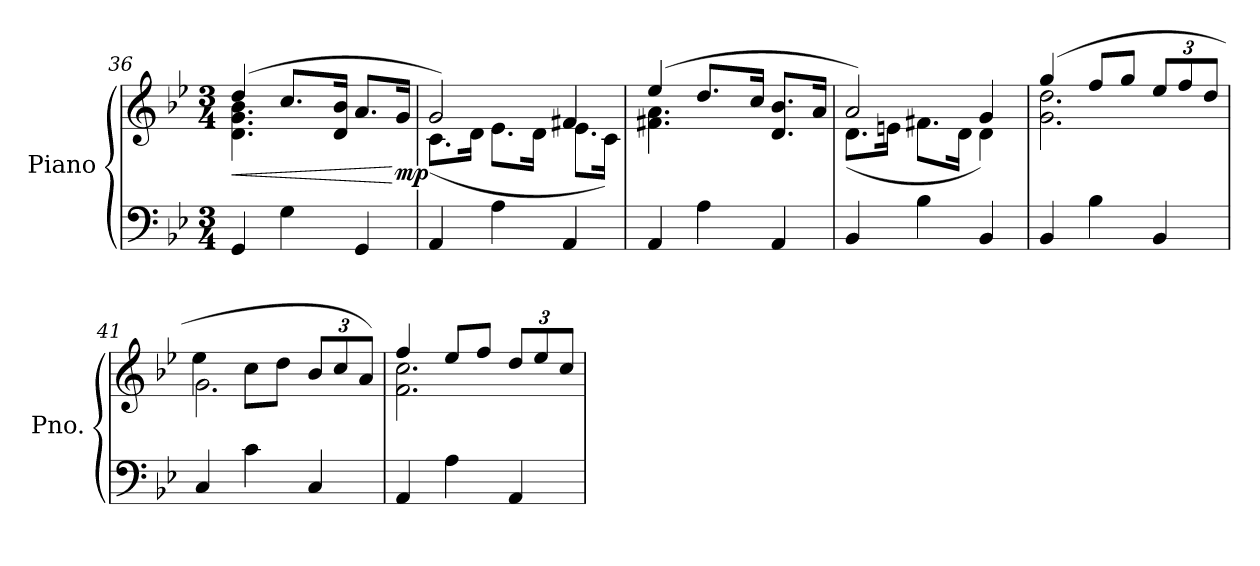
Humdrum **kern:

**kern	**kern	**dynam
*part1	*part1	*part1
*staff2	*staff1	*staff1/2
*I"Piano	*	*
*I'Pno.	*	*
*clefF4	*clefG2	*
*k[b-e-]	*k[b-e-]	*
*M3/4	*M3/4	*
=36	=36	=36
!	!	!LO:HP:b
*	*^	*
4GG/	(>4dd/	4.d\ 4.g\ 4.b-\	<
4G\	8.cc/L	.	.
.	.	4.ryy	.
.	16d/ 16b-/Jk	.	.
4GG/	8.a/L	.	.
!	!	!	!LO:DY:n=1:b
.	16g/Jk	.	[ mp
=37	=37	=37	=37
4AA/	2g/)	(<8.c\L	.
.	.	16d\Jk	.
4A\	.	8.e-\L	.
.	.	16d\Jk	.
4AA/	4f#X/	8.e-\L	.
.	.	16c\Jk)	.
=38	=38	=38	=38
4AA/	(>4ee-/	4.f#X\ 4.a\	.
4A\	8.dd/L	.	.
.	.	4.ryy	.
.	16cc/Jk	.	.
4AA/	8.d/ 8.b-/L	.	.
.	16a/Jk	.	.
=39	=39	=39	=39
4BB-/	2a/)	(<8.d\L	.
.	.	16en\Jk	.
4B-\	.	8.f#X\L	.
.	.	16d\Jk	.
4BB-/	4g/	4d\)	.
=40	=40	=40	=40
4BB-/	(<4gg/	2.g\ 2.dd\	.
4B-\	8ff/L	.	.
.	8gg/J	.	.
*	*Xbrackettup	*	*
4BB-/	12ee-/L	.	.
.	12ff/	.	.
.	12dd/J	.	.
=41	=41	=41	=41
4C/	(<2.g\	4ee-\)	.
4c\	.	8cc\L	.
.	.	8dd\J	.
4C/	.	12b-/L	.
.	.	12cc/	.
.	.	12a/J)	.
=42	=42	=42	=42
4AA/	4ff/	2.f\ 2.cc\	.
4A\	8ee-/L	.	.
.	8ff/J	.	.
4AA/	12dd/L	.	.
.	12ee-/	.	.
.	12cc/J	.	.
*	*v	*v	*
=	=	=
*-	*-	*-
